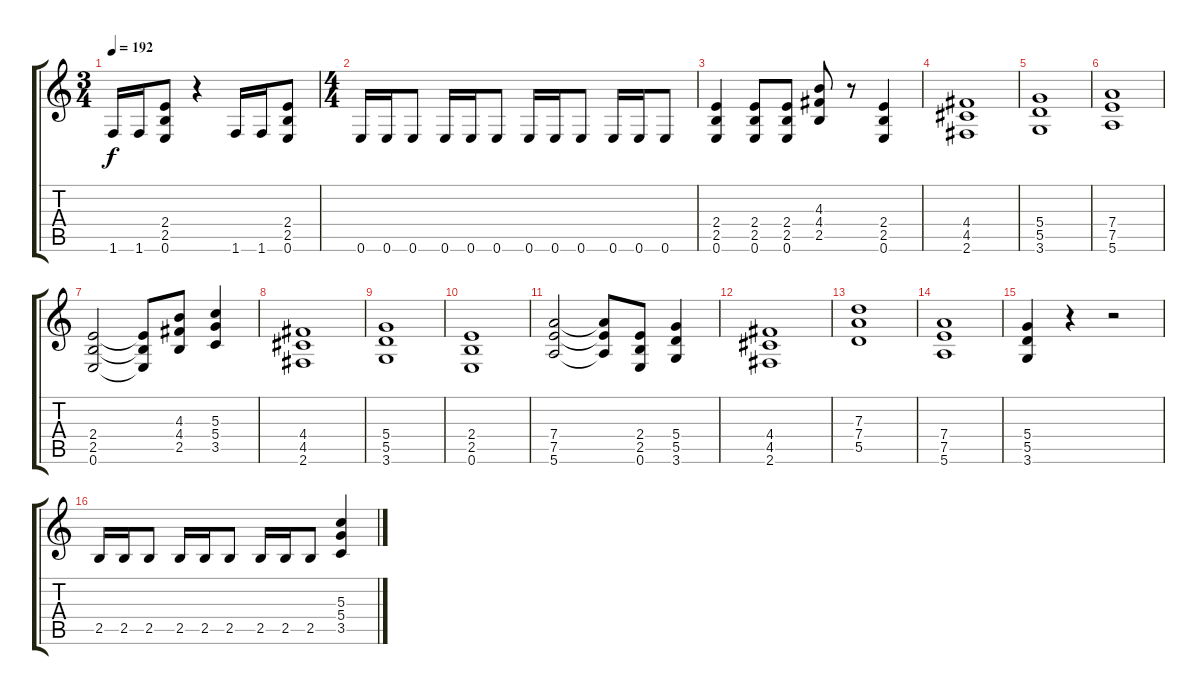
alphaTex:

\track "" {instrument distortionguitar}
\staff {score tabs}
\tuning (E4 B3 G3 D3 A2 E2) {hide}
\ts (3 4)
\tempo 192
\clef g2
\ks c
1.6.16{dy f} 1.6.16 (2.4 2.5 0.6).8 r.4 1.6.16 1.6.16 (2.4 2.5 0.6).8 |
\ts (4 4)
0.6.16 0.6.16 0.6.8 0.6.16 0.6.16 0.6.8 0.6.16 0.6.16 0.6.8 0.6.16 0.6.16 0.6.8 |
(2.4 2.5 0.6).4 (2.4 2.5 0.6).8 (2.4 2.5 0.6).8 (4.3 4.4 2.5).8 r.8 (2.4 2.5 0.6).4 |
(4.4 4.5 2.6).1 |
(5.4 5.5 3.6).1 |
(7.4 7.5 5.6).1 |
(2.4 2.5 0.6).2 (2.4{t} 2.5{t} 0.6{t}).8 (4.3 4.4 2.5).8 (5.3 5.4 3.5).4 |
(4.4 4.5 2.6).1 |
(5.4 5.5 3.6).1 |
(2.4 2.5 0.6).1 |
(7.4 7.5 5.6).2 (7.4{t} 7.5{t} 5.6{t}).8 (2.4 2.5 0.6).8 (5.4 5.5 3.6).4 |
(4.4 4.5 2.6).1 |
(7.3 7.4 5.5).1 |
(7.4 7.5 5.6).1 |
(5.4 5.5 3.6).4 r.4 r.2 |
2.5.16 2.5.16 2.5.8 2.5.16 2.5.16 2.5.8 2.5.16 2.5.16 2.5.8 (5.3 5.4 3.5).4
